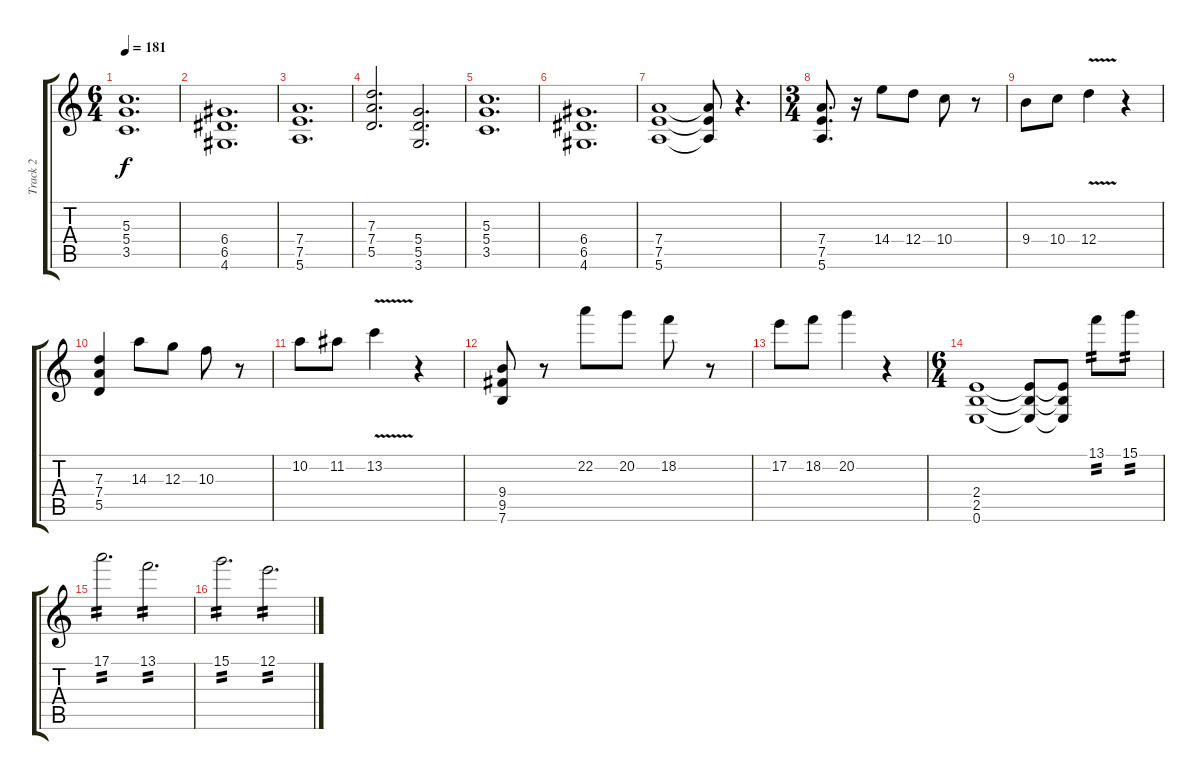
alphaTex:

\track ("Track 2" "Track 2") {instrument distortionguitar}
\staff {score tabs}
\tuning (E4 B3 G3 D3 A2 E2) {hide}
\ts (6 4)
\tempo 181
\clef g2
\ks c
(5.3 5.4 3.5).1{d dy f} |
(6.4 6.5 4.6).1{d} |
(7.4 7.5 5.6).1{d} |
(7.3 7.4 5.5).2{d} (5.4 5.5 3.6).2{d} |
(5.3 5.4 3.5).1{d} |
(6.4 6.5 4.6).1{d} |
(7.4 7.5 5.6).1 (7.4{t} 7.5{t} 5.6{t}).8 r.4{d} |
\ts (3 4)
(7.4 7.5 5.6).8{d} r.16 14.4.8 12.4.8 10.4.8 r.8 |
9.4.8 10.4.8 12.4{v}.4 r.4 |
(7.3 7.4 5.5).4 14.3.8 12.3.8 10.3.8 r.8 |
10.2.8 11.2.8 13.2{v}.4 r.4 |
(9.4 9.5 7.6).8 r.8 22.2.8 20.2.8 18.2.8 r.8 |
17.2.8 18.2.8 20.2.4 r.4 |
\ts (6 4)
(2.4 2.5 0.6).1 (2.4{t} 2.5{t} 0.6{t}).8 (2.4{t} 2.5{t} 0.6{t}).8 13.1.8{tp 2 volume 16} 15.1.8{tp 2} |
17.1.2{d tp 2} 13.1.2{d tp 2} |
15.1.2{d tp 2} 12.1.2{d tp 2}
